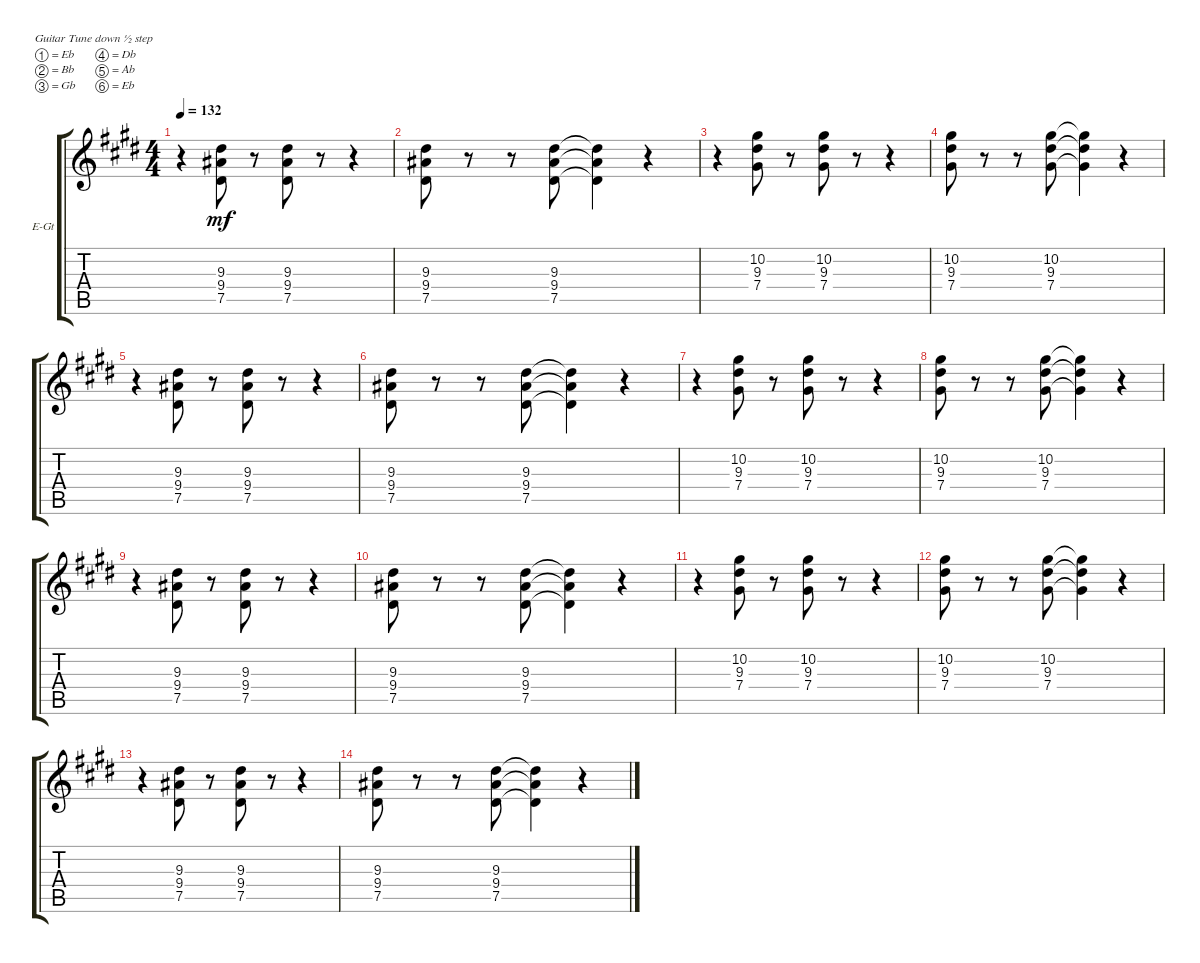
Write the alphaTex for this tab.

\defaultSystemsLayout 4
\bracketExtendMode groupsimilarinstruments
\firstSystemTrackNameOrientation horizontal
\otherSystemsTrackNameOrientation horizontal
\track ("ACE FREHLEY" "E-Gt") {solo instrument distortionguitar}
\staff {score tabs}
\tuning (Eb4 Bb3 Gb3 Db3 Ab2 Eb2)
\ts (4 4)
\tempo 132
\clef g2
\ks e
r.4{dy mf} (9.4 7.5 9.3).8{beam invert} r.8 (7.5 9.4 9.3).8{beam invert} r.8 r.4 |
(9.4 7.5 9.3).8{beam invert} r.8 r.8{beam invert} (7.5 9.4 9.3).8{beam invert} (7.5{t} 9.4{t} 9.3{t}).4{beam invert} r.4 |
r.4 (7.4 9.3 10.2).8 r.8 (10.2 9.3 7.4).8 r.8 r.4 |
(10.2 9.3 7.4).8 r.8 r.8 (10.2 9.3 7.4).8 (10.2{t} 9.3{t} 7.4{t}).4 r.4 |
r.4 (9.4 7.5 9.3).8{beam invert} r.8 (7.5 9.4 9.3).8{beam invert} r.8 r.4 |
(9.4 7.5 9.3).8{beam invert} r.8 r.8{beam invert} (7.5 9.4 9.3).8{beam invert} (7.5{t} 9.4{t} 9.3{t}).4{beam invert} r.4 |
r.4 (7.4 9.3 10.2).8 r.8 (10.2 9.3 7.4).8 r.8 r.4 |
(10.2 9.3 7.4).8 r.8 r.8 (10.2 9.3 7.4).8 (10.2{t} 9.3{t} 7.4{t}).4 r.4 |
r.4 (9.4 7.5 9.3).8{beam invert} r.8 (7.5 9.4 9.3).8{beam invert} r.8 r.4 |
(9.4 7.5 9.3).8{beam invert} r.8 r.8{beam invert} (7.5 9.4 9.3).8{beam invert} (7.5{t} 9.4{t} 9.3{t}).4{beam invert} r.4 |
r.4 (7.4 9.3 10.2).8 r.8 (10.2 9.3 7.4).8 r.8 r.4 |
(10.2 9.3 7.4).8 r.8 r.8 (10.2 9.3 7.4).8 (10.2{t} 9.3{t} 7.4{t}).4 r.4 |
r.4 (9.4 7.5 9.3).8{beam invert} r.8 (7.5 9.4 9.3).8{beam invert} r.8 r.4 |
(9.4 7.5 9.3).8{beam invert} r.8 r.8{beam invert} (7.5 9.4 9.3).8{beam invert} (7.5{t} 9.4{t} 9.3{t}).4{beam invert} r.4
